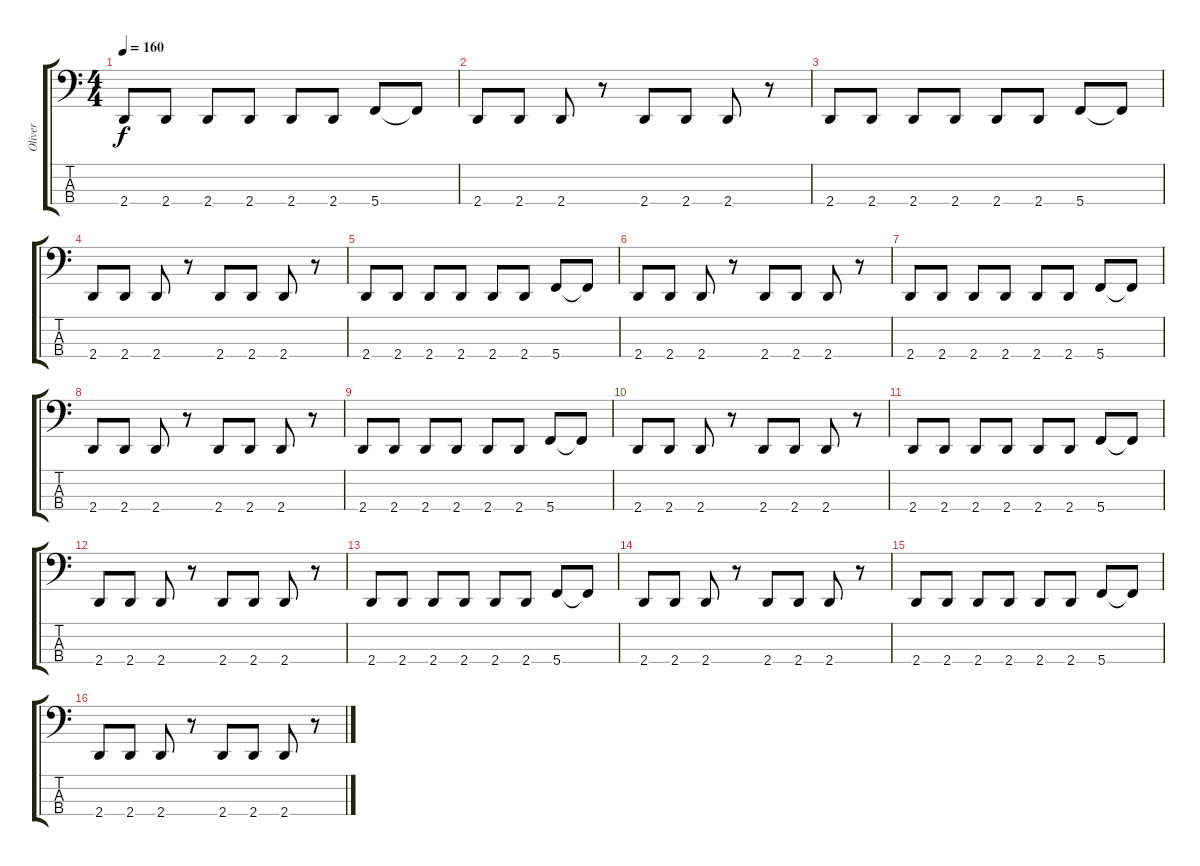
\track ("Oliver" "Oliver") {instrument electricbasspick}
\staff {score tabs}
\tuning (Eb2 Bb1 F1 C1) {hide}
\ts (4 4)
\tempo 160
\clef f4
\ks c
2.4.8{dy f} 2.4.8 2.4.8 2.4.8 2.4.8 2.4.8 5.4.8 5.4{t}.8 |
2.4.8 2.4.8 2.4.8 r.8 2.4.8 2.4.8 2.4.8 r.8 |
2.4.8 2.4.8 2.4.8 2.4.8 2.4.8 2.4.8 5.4.8 5.4{t}.8 |
2.4.8 2.4.8 2.4.8 r.8 2.4.8 2.4.8 2.4.8 r.8 |
2.4.8 2.4.8 2.4.8 2.4.8 2.4.8 2.4.8 5.4.8 5.4{t}.8 |
2.4.8 2.4.8 2.4.8 r.8 2.4.8 2.4.8 2.4.8 r.8 |
2.4.8 2.4.8 2.4.8 2.4.8 2.4.8 2.4.8 5.4.8 5.4{t}.8 |
2.4.8 2.4.8 2.4.8 r.8 2.4.8 2.4.8 2.4.8 r.8 |
2.4.8 2.4.8 2.4.8 2.4.8 2.4.8 2.4.8 5.4.8 5.4{t}.8 |
2.4.8 2.4.8 2.4.8 r.8 2.4.8 2.4.8 2.4.8 r.8 |
2.4.8 2.4.8 2.4.8 2.4.8 2.4.8 2.4.8 5.4.8 5.4{t}.8 |
2.4.8 2.4.8 2.4.8 r.8 2.4.8 2.4.8 2.4.8 r.8 |
2.4.8 2.4.8 2.4.8 2.4.8 2.4.8 2.4.8 5.4.8 5.4{t}.8 |
2.4.8 2.4.8 2.4.8 r.8 2.4.8 2.4.8 2.4.8 r.8 |
2.4.8 2.4.8 2.4.8 2.4.8 2.4.8 2.4.8 5.4.8 5.4{t}.8 |
2.4.8 2.4.8 2.4.8 r.8 2.4.8 2.4.8 2.4.8 r.8
